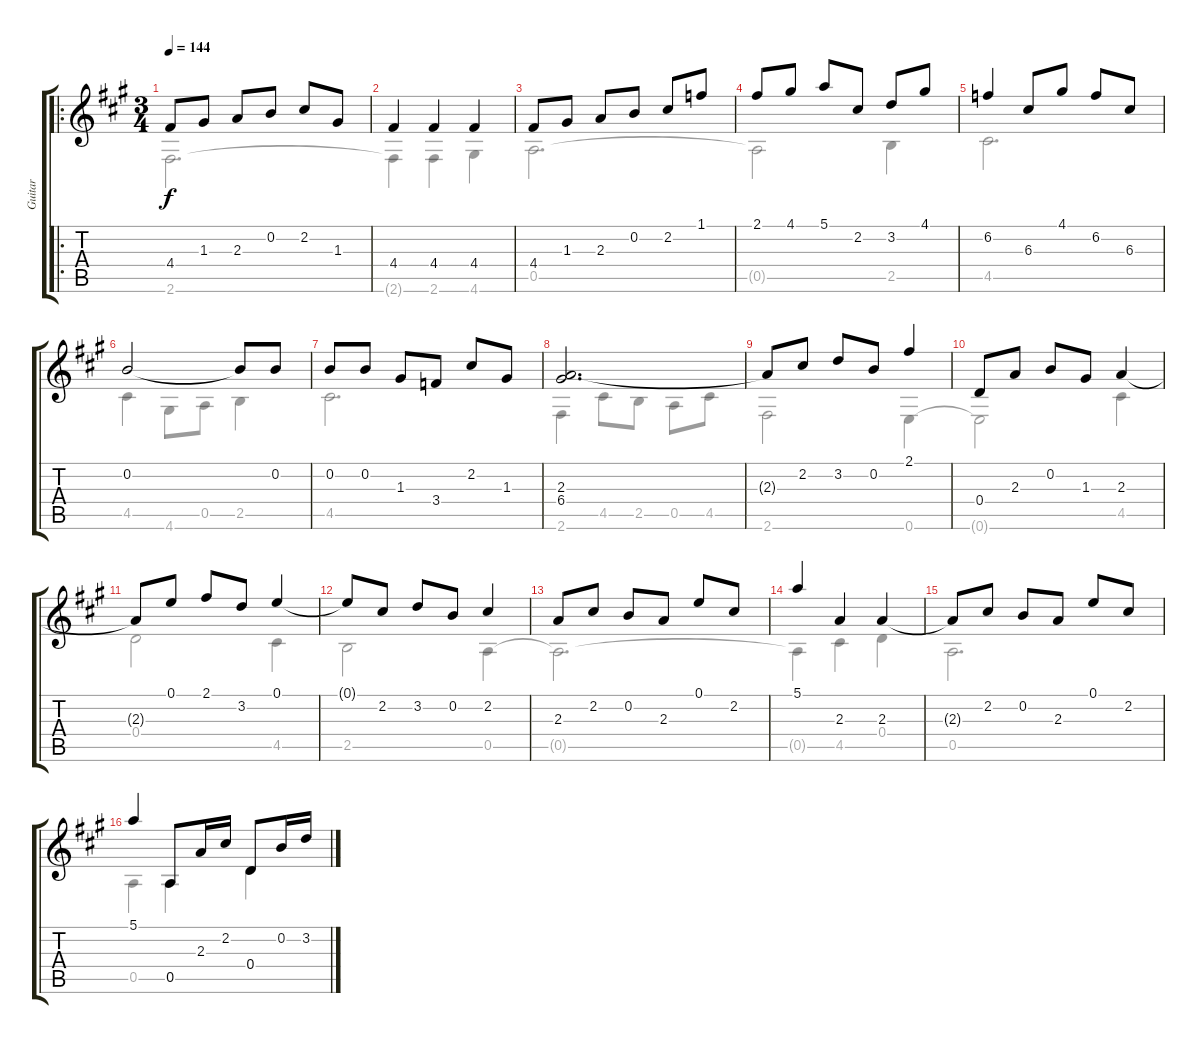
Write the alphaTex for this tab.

\track ("Guitar" "Guitar") {instrument acousticguitarnylon}
\staff {score tabs}
\tuning (E4 B3 G3 D3 A2 E2) {hide}
\voice
\ro
\ts (3 4)
\tempo 144
\clef g2
\ks a
4.4.8{dy f instrument acousticguitarnylon} 1.3.8 2.3.8 0.2.8 2.2.8 1.3.8 |
4.4.4 4.4.4 4.4.4 |
4.4.8 1.3.8 2.3.8 0.2.8 2.2.8 1.1.8 |
2.1.8 4.1.8 5.1.8 2.2.8 3.2.8 4.1.8 |
6.2.4 6.3.8 4.1.8 6.2.8 6.3.8 |
0.2.2 0.2{t}.8 0.2.8 |
0.2.8 0.2.8 1.3.8 3.4.8 2.2.8 1.3.8 |
(2.3 6.4).2{d} |
2.3{t}.8 2.2.8 3.2.8 0.2.8 2.1.4 |
0.4.8 2.3.8 0.2.8 1.3.8 2.3.4 |
2.3{t}.8 0.1.8 2.1.8 3.2.8 0.1.4 |
0.1{t}.8 2.2.8 3.2.8 0.2.8 2.2.4 |
2.3.8 2.2.8 0.2.8 2.3.8 0.1.8 2.2.8 |
5.1.4 2.3.4 2.3.4 |
2.3{t}.8 2.2.8 0.2.8 2.3.8 0.1.8 2.2.8 |
5.1.4 0.5.8 2.3.16 2.2.16 0.4.8 0.2.16 3.2.16
\voice
\clef g2
\ottava regular
\simile none
\ks a
2.6.2{d dy f} |
2.6{t}.4 2.6.4 4.6.4 |
0.5.2{d} |
0.5{t}.2 2.5.4 |
4.5.2{d} |
4.5.4 4.6.8 0.5.8 2.5.4 |
4.5.2{d} |
2.6.4 4.5.8 2.5.8 0.5.8 4.5.8 |
2.6.2 0.6.4 |
0.6{t}.2 4.5.4 |
0.4.2 4.5.4 |
2.5.2 0.5.4 |
0.5{t}.2{d} |
0.5{t}.4 4.5.4 0.4.4 |
0.5.2{d} |
0.5.4 0.5.4 0.4.4
